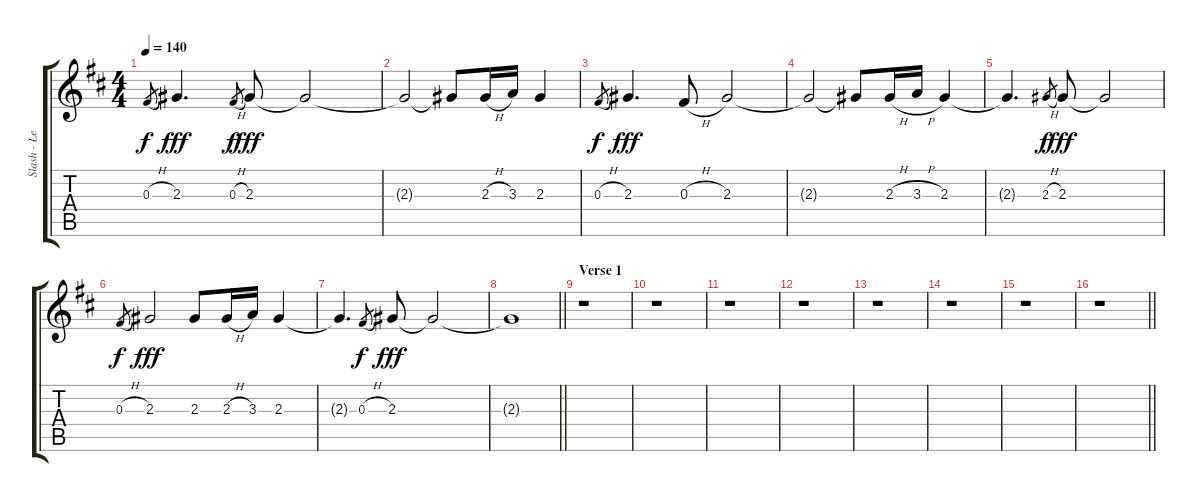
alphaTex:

\track ("Slash - Lead Guitar" "Slash - Le") {instrument distortionguitar}
\staff {score tabs}
\tuning (Eb4 Bb3 Gb3 Db3 Ab2 Eb2) {hide}
\ts (4 4)
\tempo 140
\clef g2
\ks d
0.3{h}.8{gr dy f} 2.3.4{d dy fff} 0.3{h}.8{gr dy f} 2.3.8{dy fff} 2.3{t}.2 |
2.3{t}.2 2.3{t}.8 2.3{h}.16 3.3.16 2.3.4 |
0.3{h}.8{gr dy f} 2.3.4{d dy fff} 0.3{h}.8 2.3.2 |
2.3{t}.2 2.3{t}.8 2.3{h}.16 3.3{h}.16 2.3.4 |
2.3{t}.4{d} 2.3{h}.8{gr dy f} 2.3.8{dy fff} 2.3{t}.2 |
0.3{h}.8{gr dy f} 2.3.2{dy fff} 2.3.8 2.3{h}.16 3.3.16 2.3.4 |
2.3{t}.4{d} 0.3{h}.8{gr dy f} 2.3.8{dy fff} 2.3{t}.2 |
\barLineRight lightlight
2.3{t}.1 |
\section ("" "Verse 1")
r.1 |
r.1 |
r.1 |
r.1 |
r.1 |
r.1 |
r.1 |
\barLineRight lightlight
r.1
